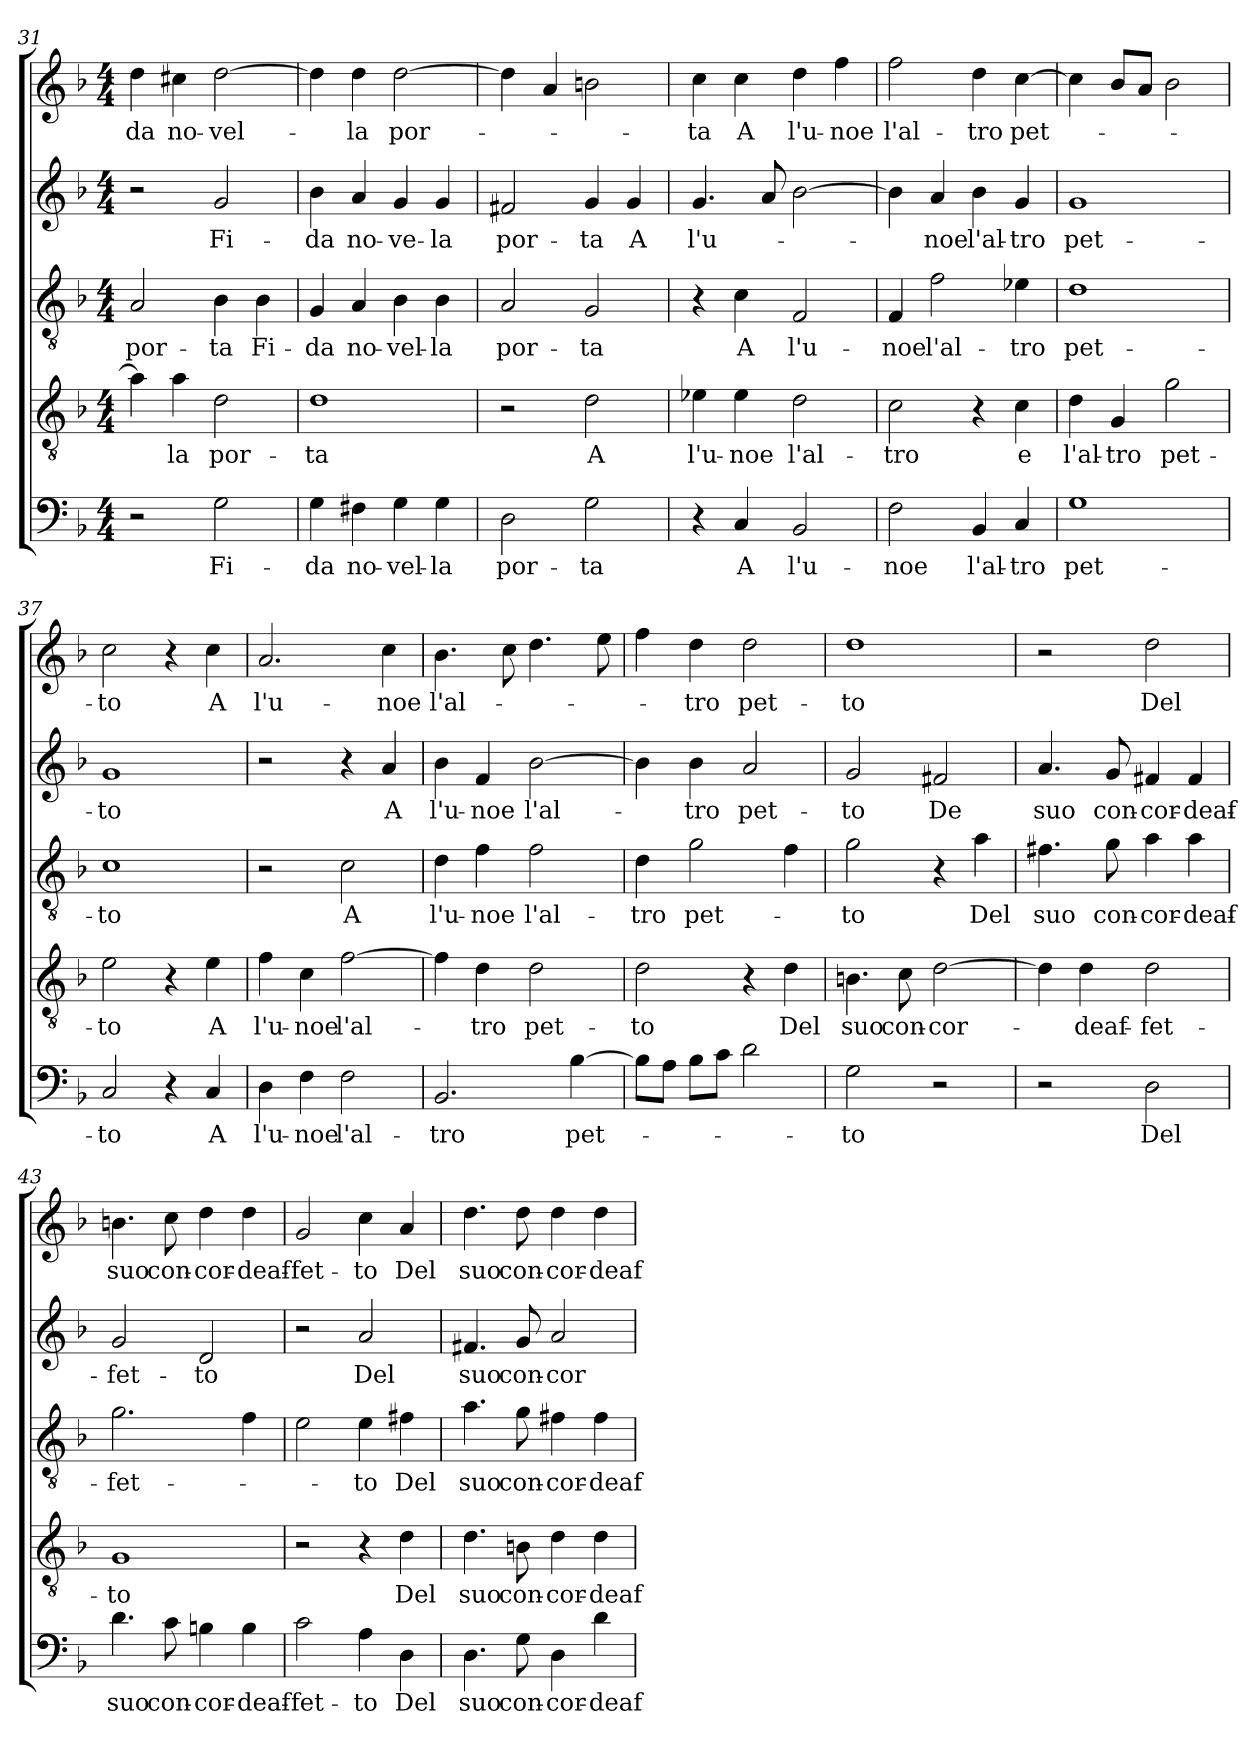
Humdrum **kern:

**kern	**text	**kern	**text	**kern	**text	**kern	**text	**kern	**text
*part5	*part5	*part4	*part4	*part3	*part3	*part2	*part2	*part1	*part1
*staff5	*staff5	*staff4	*staff4	*staff3	*staff3	*staff2	*staff2	*staff1	*staff1
*clefF4	*	*clefGv2	*	*clefGv2	*	*clefG2	*	*clefG2	*
*k[b-]	*	*k[b-]	*	*k[b-]	*	*k[b-]	*	*k[b-]	*
*M4/4	*	*M4/4	*	*M4/4	*	*M4/4	*	*M4/4	*
=31	=31	=31	=31	=31	=31	=31	=31	=31	=31
2r	.	4a\]	.	2A/	por-	2r	.	4dd\	da
.	.	4a\	la	.	.	.	.	4cc#X\	no-
2G\	Fi-	2d\	por-	4B-\	ta	2g/	Fi-	[2dd\	vel-
.	.	.	.	4B-\	Fi-	.	.	.	.
=32	=32	=32	=32	=32	=32	=32	=32	=32	=32
4G\	da	1d\	ta	4G/	da	4b-\	da	4dd\]	.
4F#X\	no-	.	.	4A/	no-	4a/	no-	4dd\	la
4G\	vel-	.	.	4B-\	vel-	4g/	ve-	[2dd\	por-
4G\	la	.	.	4B-\	la	4g/	la	.	.
=33	=33	=33	=33	=33	=33	=33	=33	=33	=33
2D\	por-	2r	.	2A/	por-	2f#X/	por-	4dd\]	.
.	.	.	.	.	.	.	.	4a/	.
2G\	ta	2d\	A	2G/	ta	4g/	ta	2bn\	.
.	.	.	.	.	.	4g/	A	.	.
=34	=34	=34	=34	=34	=34	=34	=34	=34	=34
4r	.	4e-X\	l'u-	4r	.	4.g/	l'u-	4cc\	ta
4C/	A	4e-\	noe	4c\	A	.	.	4cc\	A
.	.	.	.	.	.	8a/	.	.	.
2BB-/	l'u-	2d\	l'al-	2F/	l'u-	[2b-\	.	4dd\	l'u-
.	.	.	.	.	.	.	.	4ff\	noe
=35	=35	=35	=35	=35	=35	=35	=35	=35	=35
2F\	noe	2c\	tro	4F/	noe	4b-\]	.	2ff\	l'al-
.	.	.	.	2f\	l'al-	4a/	noe	.	.
4BB-/	l'al-	4r	.	.	.	4b-\	l'al-	4dd\	tro
4C/	tro	4c\	e	4e-X\	tro	4g/	tro	[4cc\	pet-
=36	=36	=36	=36	=36	=36	=36	=36	=36	=36
1G\	pet-	4d\	l'al-	1d\	pet-	1g/	pet-	4cc\]	.
.	.	4G/	tro	.	.	.	.	8b-/L	.
.	.	.	.	.	.	.	.	8a/J	.
.	.	2g\	pet-	.	.	.	.	2b-\	.
=37	=37	=37	=37	=37	=37	=37	=37	=37	=37
2C/	to	2e\	to	1c\	to	1g/	to	2cc\	to
4r	.	4r	.	.	.	.	.	4r	.
4C/	A	4e\	A	.	.	.	.	4cc\	A
=38	=38	=38	=38	=38	=38	=38	=38	=38	=38
4D\	l'u-	4f\	l'u-	2r	.	2r	.	2.a/	l'u-
4F\	noe	4c\	noe	.	.	.	.	.	.
2F\	l'al-	[2f\	l'al-	2c\	A	4r	.	.	.
.	.	.	.	.	.	4a/	A	4cc\	noe
=39	=39	=39	=39	=39	=39	=39	=39	=39	=39
2.BB-/	tro	4f\]	.	4d\	l'u-	4b-\	l'u-	4.b-\	l'al-
.	.	4d\	tro	4f\	noe	4f/	noe	.	.
.	.	.	.	.	.	.	.	8cc\	.
.	.	2d\	pet-	2f\	l'al-	[2b-\	l'al-	4.dd\	.
[4B-\	pet-	.	.	.	.	.	.	.	.
.	.	.	.	.	.	.	.	8ee\	.
=40	=40	=40	=40	=40	=40	=40	=40	=40	=40
8B-\L]	.	2d\	to	4d\	tro	4b-\]	.	4ff\	.
8A\J	.	.	.	.	.	.	.	.	.
8B-\L	.	.	.	2g\	pet-	4b-\	tro	4dd\	tro
8c\J	.	.	.	.	.	.	.	.	.
2d\	.	4r	.	.	.	2a/	pet-	2dd\	pet-
.	.	4d\	Del	4f\	.	.	.	.	.
=41	=41	=41	=41	=41	=41	=41	=41	=41	=41
2G\	to	4.Bn\	suo	2g\	to	2g/	to	1dd\	to
.	.	8c\	con-	.	.	.	.	.	.
2r	.	[2d\	cor-	4r	.	2f#X/	De	.	.
.	.	.	.	4a\	Del	.	.	.	.
=42	=42	=42	=42	=42	=42	=42	=42	=42	=42
2r	.	4d\]	.	4.f#X\	suo	4.a/	suo	2r	.
.	.	4d\	deaf-	.	.	.	.	.	.
.	.	.	.	8g\	con-	8g/	con-	.	.
2D\	Del	2d\	fet-	4a\	cor-	4f#X/	cor-	2dd\	Del
.	.	.	.	4a\	deaf-	4f#/	deaf-	.	.
=43	=43	=43	=43	=43	=43	=43	=43	=43	=43
4.d\	suo	1G/	to	2.g\	fet-	2g/	fet-	4.bn\	suo
8c\	con-	.	.	.	.	.	.	8cc\	con-
4Bn\	cor-	.	.	.	.	2d/	to	4dd\	cor-
4B\	deaf-	.	.	4f\	.	.	.	4dd\	deaf-
=44	=44	=44	=44	=44	=44	=44	=44	=44	=44
2c\	fet-	2r	.	2e\	.	2r	.	2g/	fet-
4A\	to	4r	.	4e\	to	2a/	Del	4cc\	to
4D\	Del	4d\	Del	4f#X\	Del	.	.	4a/	Del
=45	=45	=45	=45	=45	=45	=45	=45	=45	=45
4.D\	suo	4.d\	suo	4.a\	suo	4.f#X/	suo	4.dd\	suo
8G\	con-	8Bn\	con-	8g\	con-	8g/	con-	8dd\	con-
4D\	cor-	4d\	cor-	4f#X\	cor-	2a/	cor-	4dd\	cor-
4d\	deaf-	4d\	deaf-	4f#\	deaf-	.	.	4dd\	deaf-
=	=	=	=	=	=	=	=	=	=
*-	*-	*-	*-	*-	*-	*-	*-	*-	*-
